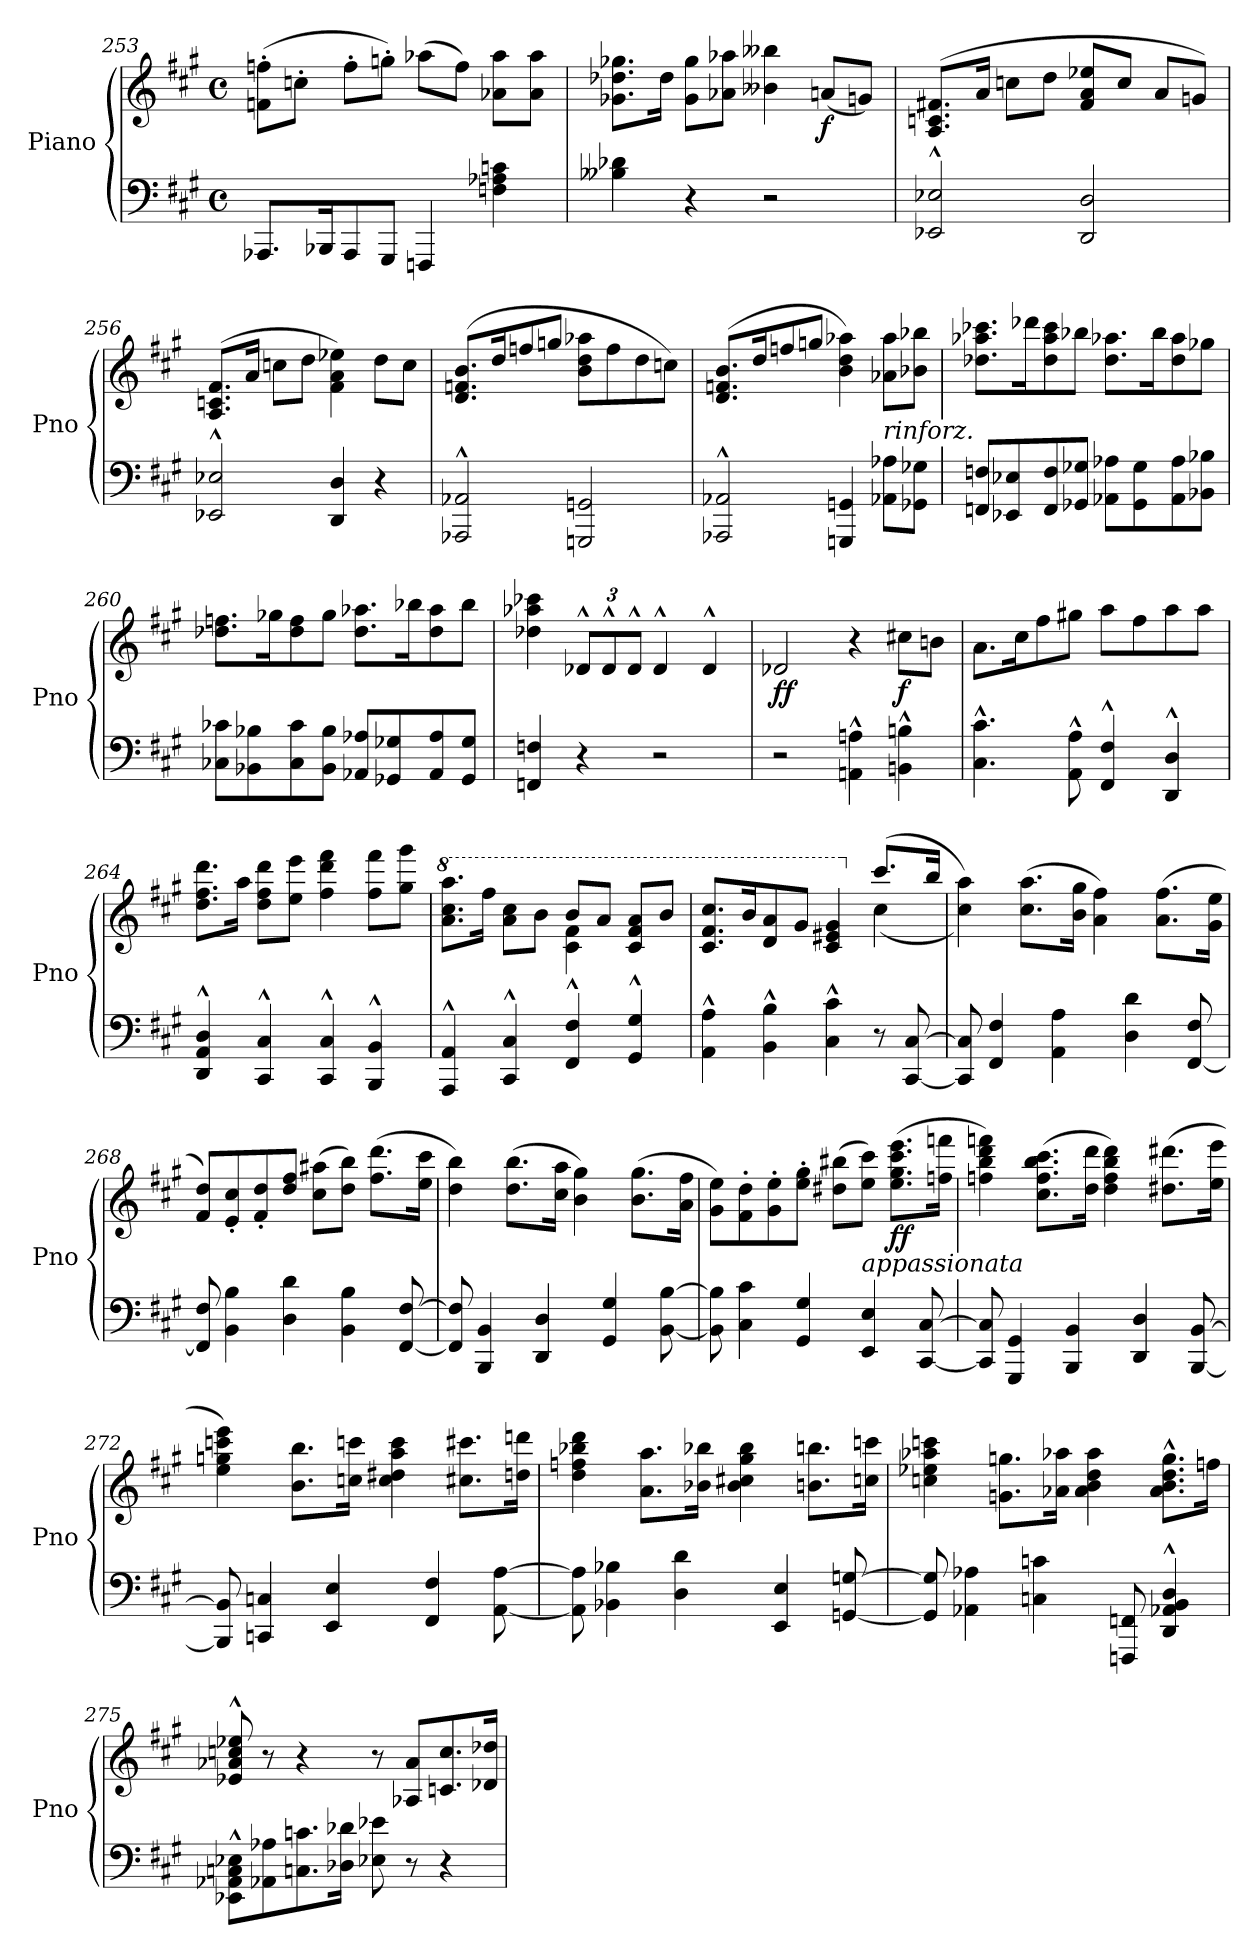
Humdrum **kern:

**kern	**kern	**dynam
*part1	*part1	*part1
*staff2	*staff1	*staff1/2
*I"Piano	*	*
*I'Pno	*	*
*clefF4	*clefG2	*
*k[f#c#g#]	*k[f#c#g#]	*
*M4/4	*M4/4	*
*met(c)	*met(c)	*
=253	=253	=253
8.AAA-X/L	(>8fn\' 8ffn\'L	.
.	8ccn'\J	.
16BBB-X/K	.	.
8AAA-/	8ff'\L	.
8GGG#/J	8ggn'\J)	.
4FFFn/	(>8aa-X\L	.
.	8ff\J)	.
4Fn\ 4A-X\ 4cn\	8a-i\ 8aa-i\L	.
.	8a-\ 8aa-\J	.
=254	=254	=254
4B--X\ 4d-X\	8.g-X\ 8.dd-X\ 8.gg-X\L	.
.	16dd-\Jk	.
4r	8g-\ 8gg-\L	.
.	8a-X\ 8aa-X\J	.
2r	4b--X\ 4bb--X\	.
!	!	!LO:DY:b
.	(<8an/L	f
.	8gn/J)	.
!!LO:LB:g=z
=255	=255	=255
2EE-X/^^ 2E-X/^^	(<8.A/ 8.cn/ 8.f#X/L	.
.	16a/Jk	.
.	8ccn\L	.
.	8dd\J	.
2DD/ 2D/	8f#/ 8a/ 8ee-X/L	.
.	8cc/J	.
.	8a/L	.
.	8gn/J)	.
=256	=256	=256
2EE-X/^^ 2E-X/^^	(<8.A/ 8.cn/ 8.f#/L	.
.	16a/Jk	.
.	8ccn\L	.
.	8dd\J	.
4DD/ 4D/	4f#\ 4a\ 4ee-X\)	.
4r	8dd\L	.
.	8cc\J	.
=257	=257	=257
2AAA-X/^^ 2AA-X/^^	(>8.d/ 8.fn/ 8.b/L	.
.	16dd/K	.
.	8ffn/	.
.	8ggn/J	.
2GGGn/ 2GGn/	8b\ 8dd\ 8aa-X\L	.
.	8ff\	.
.	8dd\	.
.	8ccn\J)	.
=258	=258	=258
2AAA-X/^^ 2AA-X/^^	(<8.d/ 8.fn/ 8.b/L	.
.	16dd/K	.
.	8ffn/	.
.	8ggn/J	.
4GGGn/ 4GGn/	4b\ 4dd\ 4aa-X\)	.
!LO:TX:a:i:t=rinforz.	!	!
8AA-X\ 8A-X\L	8a-X\ 8aa-\L	.
8GG-X\ 8G-X\J	8b-X\ 8bb-X\J	.
!!LO:LB:g=z
=259	=259	=259
8FFn/ 8Fn/L	8.dd-X\ 8.aa-X\ 8.ccc-X\L	.
8EE-X/ 8E-X/	.	.
.	16ddd-X\K	.
8FF/ 8F/	8dd-\ 8aa-\ 8ccc-\	.
8GG-X/ 8G-X/J	8bb-X\J	.
8AA-X\ 8A-X\L	8.dd-\ 8.aa-X\L	.
8GG-\ 8G-\	.	.
.	16bb-\K	.
8AA-\ 8A-\	8dd-\ 8aa-\	.
8BB-X\ 8B-X\J	8gg-X\J	.
=260	=260	=260
8C-X\ 8c-X\L	8.dd-X\ 8.ffn\L	.
8BB-X\ 8B-X\	.	.
.	16gg-X\K	.
8C-\ 8c-\	8dd-\ 8ff\	.
8BB-\ 8B-\J	8gg-\J	.
8AA-X/ 8A-X/L	8.dd-\ 8.aa-X\L	.
8GG-X/ 8G-X/	.	.
.	16bb-X\K	.
8AA-/ 8A-/	8dd-\ 8aa-\	.
8GG-/ 8G-/J	8bb-\J	.
=261	=261	=261
4FFn/ 4Fn/	4dd-X\ 4aa-X\ 4ccc-X\	.
*	*Xbrackettup	*
4r	12d-X^^/L	.
.	12d-^^/	.
.	12d-^^/J	.
2r	4d-^^/	.
.	4d-^^/	.
=262	=262	=262
!	!	!LO:DY:b
2r	2d-X/	ff
4AAn\^^ 4An\^^	4r	.
!	!	!LO:DY:b
4BBn\^^ 4Bn\^^	8cc#X\L	f
.	8bn\J	.
!!LO:LB:g=z
=263	=263	=263
4.C#\^^ 4.c#\^^	8.a\L	.
.	16cc#\K	.
.	8ff#\	.
8AA\^^ 8A\^^	8gg#X\J	.
4FF#/^^ 4F#/^^	8aa\L	.
.	8ff#\	.
4DD/^^ 4D/^^	8aa\	.
.	8aa\J	.
=264	=264	=264
4DD/^^ 4AA/^^ 4D/^^	8.dd\ 8.ff#\ 8.ddd\L	.
.	16aa\Jk	.
4CC#/^^ 4C#/^^	8dd\ 8ff#\ 8ddd\L	.
.	8ee\ 8eee\J	.
4CC#/^^ 4C#/^^	4ff#\ 4ddd\ 4fff#\	.
4BBB/^^ 4BB/^^	8ff#\ 8fff#\L	.
.	8gg#\ 8ggg#\J	.
=265	=265	=265
*	*8va	*
*	*^	*
4AAA/^^ 4AA/^^	8.aa\ 8.ccc#\ 8.aaa\L	2rgyy	.
.	16fff#\Jk	.	.
4CC#/^^ 4C#/^^	8aa\ 8ccc#\L	.	.
.	8bb\J	.	.
4FF#/^^ 4F#/^^	8bb/L	4cc#\ 4ff#\	.
.	8aa/J	.	.
4GG#/^^ 4G#/^^	8cc#/ 8ff#/ 8aa/L	4rcyy	.
.	8bb/J	.	.
=266	=266	=266	=266
4AA\^^ 4A\^^	8.cc#/ 8.ff#/ 8.ccc#/L	2.rcyy	.
.	16bb/K	.	.
4BB\^^ 4B\^^	8dd/ 8aa/	.	.
.	8gg#/J	.	.
4C#\^^ 4c#\^^	4cc#/ 4ee#X/ 4gg#/	.	.
*	*X8va	*	*
8r	(>8.ccc#/L	(<4cc#\	.
[8CC#/ [8C#/	.	.	.
.	16bb/Jk	.	.
*	*v	*v	*
!!LO:PB:g=z
=267	=267	=267
8CC#/] 8C#/]	4cc#\ 4aa\))	.
4FF#/ 4F#/	.	.
.	(>8.cc#\ 8.aa\L	.
4AA\ 4A\	.	.
.	16b\ 16gg#\Jk	.
.	4a\ 4ff#\)	.
4D\ 4d\	.	.
.	(>8.a\ 8.ff#\L	.
[8FF#/ 8F#/	.	.
.	16g#\ 16ee\Jk	.
=268	=268	=268
8FF#/] 8F#/	8f#/ 8dd/L)	.
4BB\ 4B\	8e/' 8cc#/'	.
.	8f#/' 8dd/'	.
4D\ 4d\	8dd/ 8ff#/J	.
.	(>8cc#\ 8aa#X\L	.
4BB\ 4B\	8dd\ 8bb\J)	.
.	(>8.ff#\ 8.ddd\L	.
[8FF#/ [8F#/	.	.
.	16ee\ 16ccc#\Jk	.
=269	=269	=269
8FF#/] 8F#/]	4dd\ 4bb\)	.
4BBB/ 4BB/	.	.
.	(>8.dd\ 8.bb\L	.
4DD/ 4D/	.	.
.	16cc#\ 16aa\Jk	.
.	4b\ 4gg#\)	.
4GG#/ 4G#/	.	.
.	(>8.b\ 8.gg#\L	.
[8BB\ [8B\	.	.
.	16a\ 16ff#\Jk	.
=270	=270	=270
8BB\] 8B\]	8g#\ 8ee\L)	.
4C#\ 4c#\	8f#\' 8dd\'	.
.	8g#\' 8ee\'	.
4GG#/ 4G#/	8ee\' 8gg#\'J	.
.	(>8dd#X\ 8bb#X\L	.
!LO:TX:a:i:t=appassionata	!	!
4EE/ 4E/	8ee\ 8ccc#\J)	.
!	!	!LO:DY:b
.	(>8.ee\ 8.gg#\ 8.ccc#\ 8.eee\L	ff
[8CC#/ [8C#/	.	.
.	16ffn\ 16fffn\Jk	.
!!LO:LB:g=z
=271	=271	=271
8CC#/] 8C#/]	4ffn\ 4bb\ 4ddd\ 4fffn\)	.
4GGG#/ 4GG#/	.	.
.	(>8.cc#\ 8.ff\ 8.bb\ 8.ccc#\L	.
4BBB/ 4BB/	.	.
.	16dd\ 16ddd\Jk	.
.	4dd\ 4ff\ 4bb\ 4ddd\)	.
4DD/ 4D/	.	.
.	(>8.dd#X\ 8.ddd#X\L	.
[8BBB/ [8BB/	.	.
.	16ee\ 16eee\Jk	.
=272	=272	=272
8BBB/] 8BB/]	4ee\ 4ggn\ 4cccn\ 4eee\)	.
4CCn/ 4Cn/	.	.
.	8.b\ 8.bb\L	.
4EE/ 4E/	.	.
.	16ccn\ 16cccn\Jk	.
.	4cc\ 4dd#X\ 4aa\ 4ccc\	.
4FF#/ 4F#/	.	.
.	8.cc#X\ 8.ccc#X\L	.
[8AA\ [8A\	.	.
.	16ddni\ 16dddni\Jk	.
=273	=273	=273
8AA\] 8A\]	4dd\ 4ffn\ 4bb-X\ 4ddd\	.
4BB-X\ 4B-X\	.	.
.	8.a\ 8.aa\L	.
4D\ 4d\	.	.
.	16b-X\ 16bb-X\Jk	.
.	4b-\ 4cc#X\ 4gg#\ 4bb-\	.
4EE/ 4E/	.	.
.	8.bn\ 8.bbn\L	.
[8GGn/ [8Gn/	.	.
.	16ccn\ 16cccn\Jk	.
!!LO:LB:g=z
=274	=274	=274
8GG/] 8G/]	4ccn\ 4ee-X\ 4aa-X\ 4cccn\	.
4AA-X\ 4A-X\	.	.
.	8.gn\ 8.ggn\L	.
4Cn\ 4cn\	.	.
.	16a-X\ 16aa-X\Jk	.
.	4a-\ 4b\ 4dd\ 4aa-\	.
8FFFn/ 8FFn/	.	.
4DD/^^ 4AA-X/^^ 4BB/^^ 4D/^^	8.a-\^^ 8.b\^^ 8.dd\^^ 8.gg\^^L	.
.	16ffn\Jk	.
=275	=275	=275
8EE-X\^^ 8AA-X\^^ 8Cn\^^ 8E-X\^^L	8e-X/^^ 8a-X/^^ 8ccn/^^ 8ee-X/^^	.
8AA-X\ 8A-X\	8r	.
8.Cn\ 8.cn\	4r	.
16D-X\ 16d-X\Jk	.	.
8E-X\ 8e-X\	8r	.
8r	8A-X/ 8a-/L	.
4r	8.cni/ 8.cc/	.
.	16d-X/ 16dd-X/Jk	.
=	=	=
*-	*-	*-
